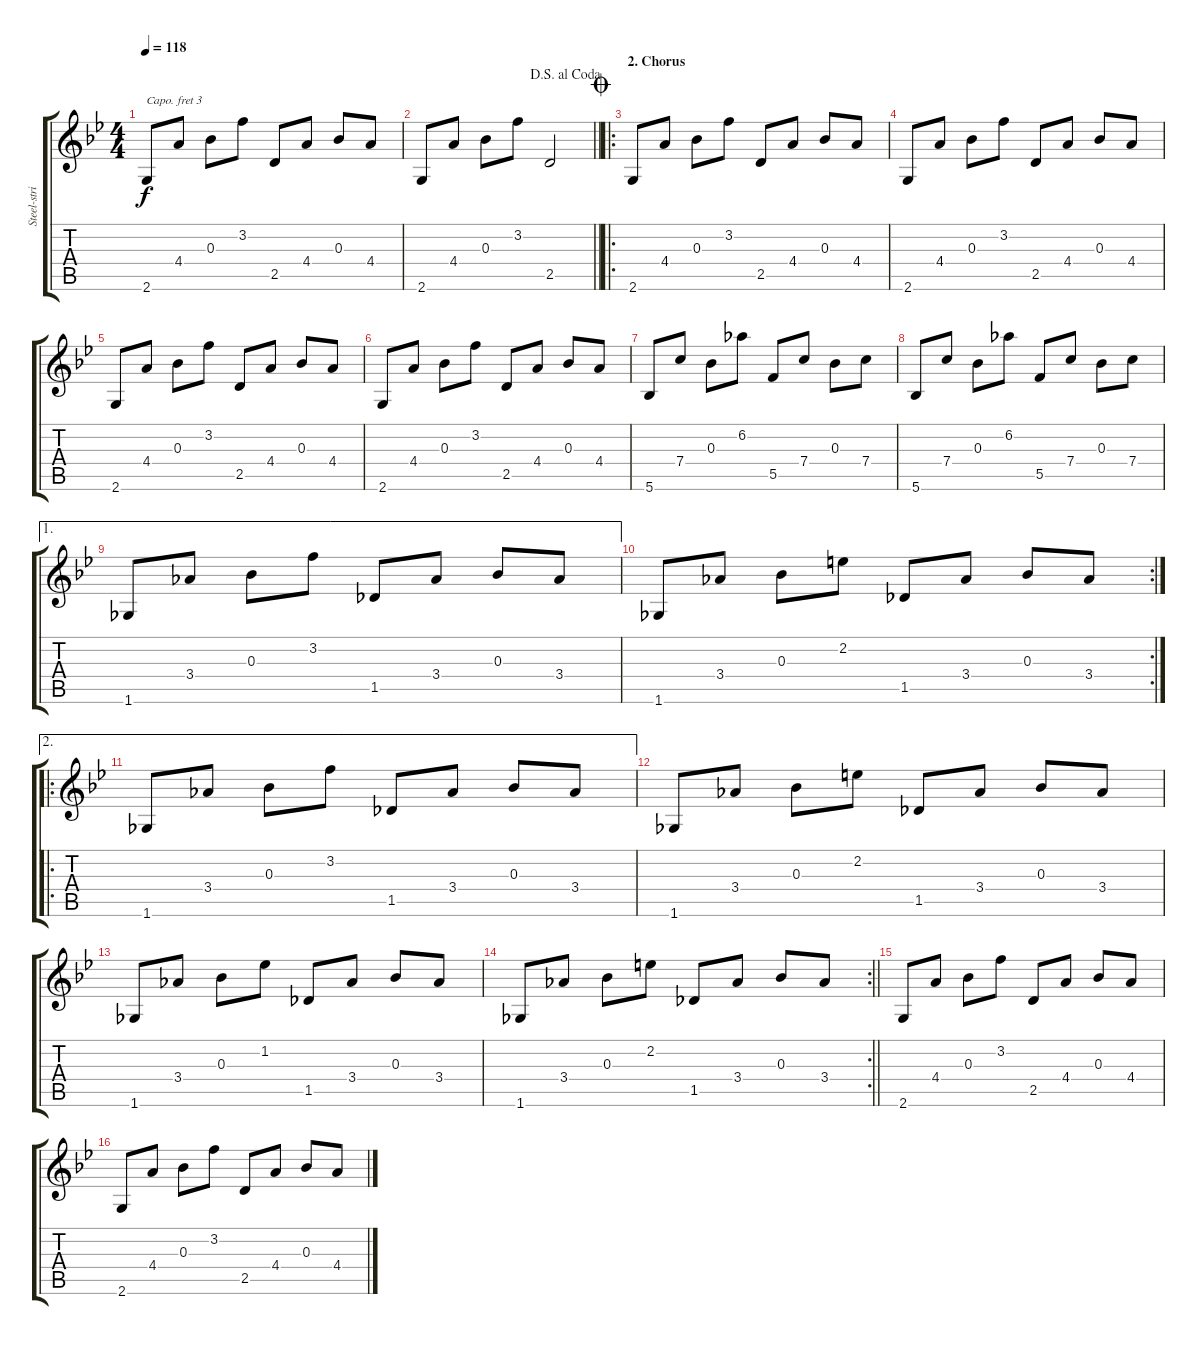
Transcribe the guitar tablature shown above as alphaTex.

\track ("Steel-stringed acoustic guitar" "Steel-stri") {instrument acousticguitarsteel}
\staff {score tabs}
\capo 3
\tuning (E4 B3 G3 D3 A2 D2) {hide}
\ts (4 4)
\tempo 118
\clef g2
\ks gminor
2.6.8{dy f} 4.4.8 0.3.8 3.2.8 2.5.8 4.4.8 0.3.8 4.4.8 |
\jump dalsegnoalcoda
\barLineRight lightlight
2.6.8 4.4.8 0.3.8 3.2.8 2.5.2 |
\ro
\section ("" "2. Chorus")
\jump coda
2.6.8 4.4.8 0.3.8 3.2.8 2.5.8 4.4.8 0.3.8 4.4.8 |
2.6.8 4.4.8 0.3.8 3.2.8 2.5.8 4.4.8 0.3.8 4.4.8 |
2.6.8 4.4.8 0.3.8 3.2.8 2.5.8 4.4.8 0.3.8 4.4.8 |
2.6.8 4.4.8 0.3.8 3.2.8 2.5.8 4.4.8 0.3.8 4.4.8 |
5.6.8 7.4.8 0.3.8 6.2.8 5.5.8 7.4.8 0.3.8 7.4.8 |
5.6.8 7.4.8 0.3.8 6.2.8 5.5.8 7.4.8 0.3.8 7.4.8 |
\ae 1
1.6.8 3.4.8 0.3.8 3.2.8 1.5.8 3.4.8 0.3.8 3.4.8 |
\rc 2
1.6.8 3.4.8 0.3.8 2.2.8 1.5.8 3.4.8 0.3.8 3.4.8 |
\ae 2
\ro
1.6.8 3.4.8 0.3.8 3.2.8 1.5.8 3.4.8 0.3.8 3.4.8 |
1.6.8 3.4.8 0.3.8 2.2.8 1.5.8 3.4.8 0.3.8 3.4.8 |
1.6.8 3.4.8 0.3.8 1.2.8 1.5.8 3.4.8 0.3.8 3.4.8 |
\rc 2
\barLineRight lightlight
1.6.8 3.4.8 0.3.8 2.2.8 1.5.8 3.4.8 0.3.8 3.4.8 |
2.6.8 4.4.8 0.3.8 3.2.8 2.5.8 4.4.8 0.3.8 4.4.8 |
2.6.8 4.4.8 0.3.8 3.2.8 2.5.8 4.4.8 0.3.8 4.4.8
